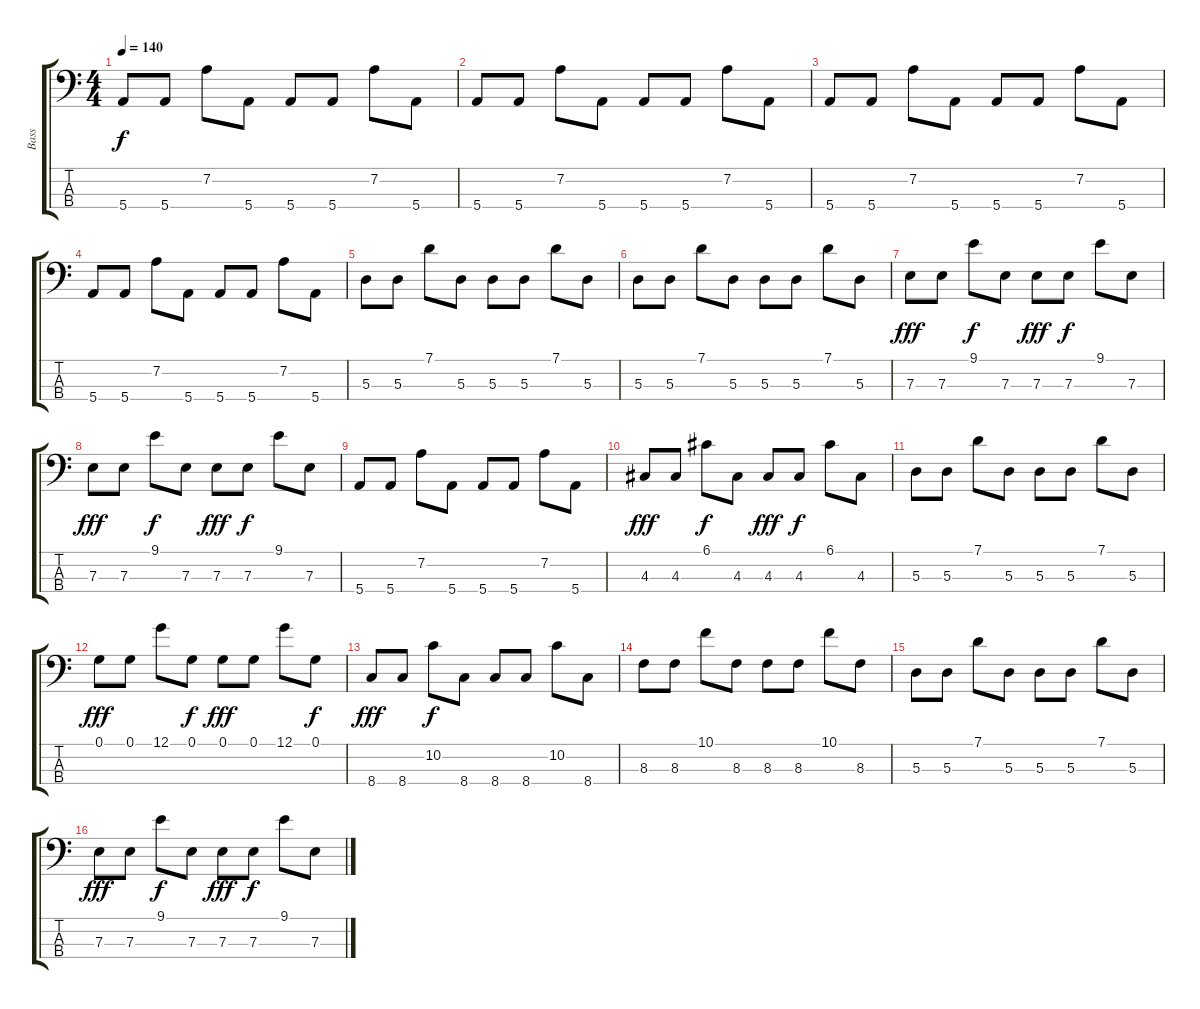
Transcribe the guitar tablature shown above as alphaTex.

\track ("Bass" "Bass") {instrument electricbassfinger}
\staff {score tabs}
\tuning (G2 D2 A1 E1) {hide}
\ts (4 4)
\tempo 140
\clef f4
\ks c
5.4.8{dy f} 5.4.8 7.2.8 5.4.8 5.4.8 5.4.8 7.2.8 5.4.8 |
5.4.8 5.4.8 7.2.8 5.4.8 5.4.8 5.4.8 7.2.8 5.4.8 |
5.4.8 5.4.8 7.2.8 5.4.8 5.4.8 5.4.8 7.2.8 5.4.8 |
5.4.8 5.4.8 7.2.8 5.4.8 5.4.8 5.4.8 7.2.8 5.4.8 |
5.3.8 5.3.8 7.1.8 5.3.8 5.3.8 5.3.8 7.1.8 5.3.8 |
5.3.8 5.3.8 7.1.8 5.3.8 5.3.8 5.3.8 7.1.8 5.3.8 |
7.3.8{dy fff} 7.3.8 9.1.8{dy f} 7.3.8 7.3.8{dy fff} 7.3.8{dy f} 9.1.8 7.3.8 |
7.3.8{dy fff} 7.3.8 9.1.8{dy f} 7.3.8 7.3.8{dy fff} 7.3.8{dy f} 9.1.8 7.3.8 |
5.4.8 5.4.8 7.2.8 5.4.8 5.4.8 5.4.8 7.2.8 5.4.8 |
4.3.8{dy fff} 4.3.8 6.1.8{dy f} 4.3.8 4.3.8{dy fff} 4.3.8{dy f} 6.1.8 4.3.8 |
5.3.8 5.3.8 7.1.8 5.3.8 5.3.8 5.3.8 7.1.8 5.3.8 |
0.1.8{dy fff} 0.1.8 12.1.8 0.1.8{dy f} 0.1.8{dy fff} 0.1.8 12.1.8 0.1.8{dy f} |
8.4.8{dy fff} 8.4.8 10.2.8{dy f} 8.4.8 8.4.8 8.4.8 10.2.8 8.4.8 |
8.3.8 8.3.8 10.1.8 8.3.8 8.3.8 8.3.8 10.1.8 8.3.8 |
5.3.8 5.3.8 7.1.8 5.3.8 5.3.8 5.3.8 7.1.8 5.3.8 |
7.3.8{dy fff} 7.3.8 9.1.8{dy f} 7.3.8 7.3.8{dy fff} 7.3.8{dy f} 9.1.8 7.3.8
